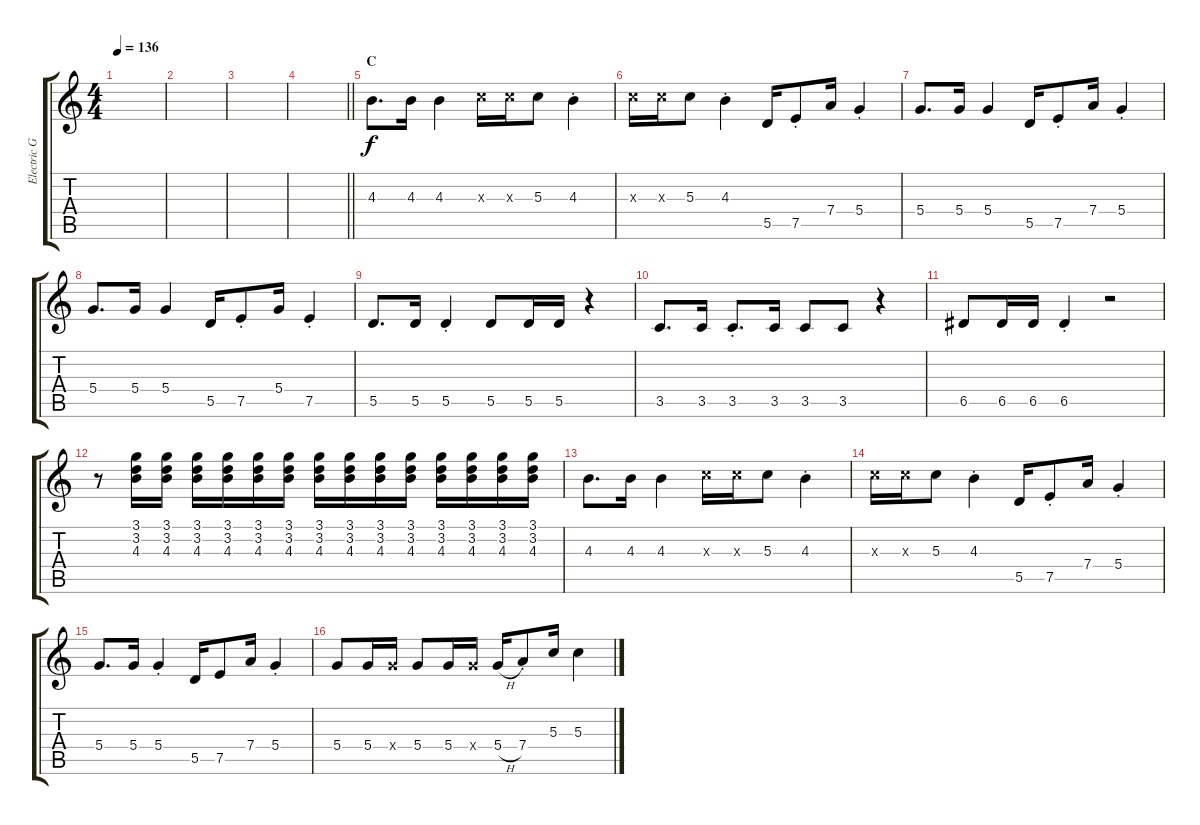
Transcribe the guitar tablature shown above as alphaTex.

\track ("Electric Guitar II" "Electric G") {instrument distortionguitar}
\staff {score tabs}
\tuning (E4 B3 G3 D3 A2 E2) {hide}
\ts (4 4)
\tempo 136
\clef g2
\ks c
|
|
|
\barLineRight lightlight
|
\section ("" "C")
4.3.8{d} 4.3.16 4.3.4 5.3{x}.16 5.3{x}.16 5.3.8 4.3{st}.4 |
5.3{x}.16 5.3{x}.16 5.3.8 4.3{st}.4 5.5.16 7.5{st}.8 7.4.16 5.4{st}.4 |
5.4.8{d} 5.4.16 5.4.4 5.5.16 7.5{st}.8 7.4.16 5.4{st}.4 |
5.4.8{d} 5.4.16 5.4.4 5.5.16 7.5{st}.8 5.4.16 7.5{st}.4 |
5.5.8{d} 5.5.16 5.5{st}.4 5.5.8 5.5.16 5.5.16 r.4 |
3.5.8{d} 3.5.16 3.5{st}.8{d} 3.5.16 3.5.8 3.5.8 r.4 |
6.5.8 6.5.16 6.5.16 6.5{st}.4 r.2 |
r.8{volume 8} (3.1 3.2 4.3).16{volume 10} (3.1 3.2 4.3).16 (3.1 3.2 4.3).16 (3.1 3.2 4.3).16 (3.1 3.2 4.3).16 (3.1 3.2 4.3).16 (3.1 3.2 4.3).16 (3.1 3.2 4.3).16 (3.1 3.2 4.3).16 (3.1 3.2 4.3).16 (3.1 3.2 4.3).16 (3.1 3.2 4.3).16 (3.1 3.2 4.3).16 (3.1 3.2 4.3).16 |
4.3.8{d} 4.3.16 4.3.4 5.3{x}.16 5.3{x}.16 5.3.8 4.3{st}.4 |
5.3{x}.16 5.3{x}.16 5.3.8 4.3{st}.4 5.5.16 7.5{st}.8 7.4.16 5.4{st}.4 |
5.4.8{d} 5.4.16 5.4{st}.4 5.5.16 7.5.8 7.4.16 5.4{st}.4 |
5.4.8 5.4.16 5.4{x}.16 5.4.8 5.4.16 5.4{x}.16 5.4{h}.16 7.4{st}.8 5.3.16 5.3.4
